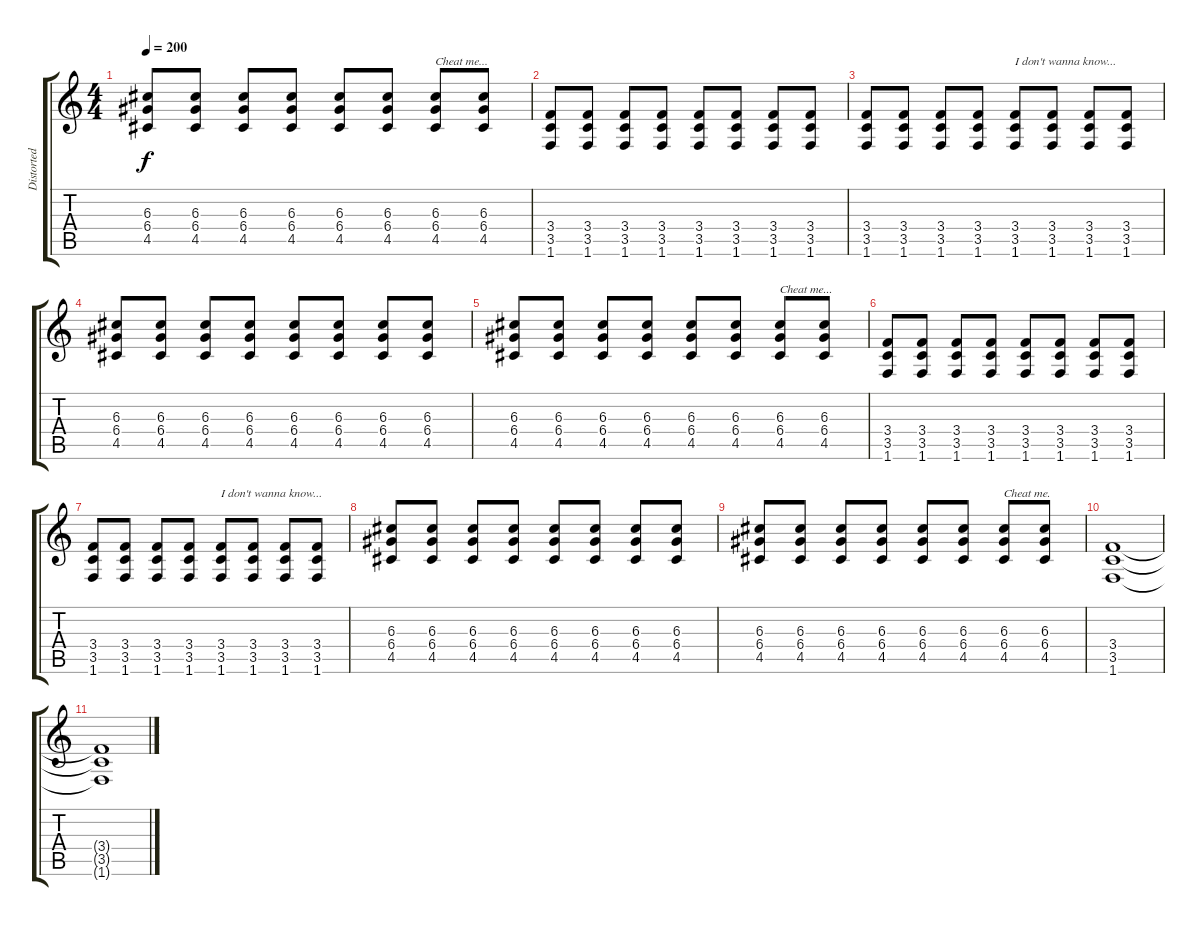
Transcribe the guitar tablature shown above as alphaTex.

\track ("Distorted Guitar" "Distorted ") {instrument overdrivenguitar}
\staff {score tabs}
\tuning (E4 B3 G3 D3 A2 E2) {hide}
\ts (4 4)
\tempo 200
\clef g2
\ks c
(6.3 6.4 4.5).8{dy f} (6.3 6.4 4.5).8 (6.3 6.4 4.5).8 (6.3 6.4 4.5).8 (6.3 6.4 4.5).8 (6.3 6.4 4.5).8 (6.3 6.4 4.5).8{txt "Cheat me..."} (6.3 6.4 4.5).8 |
(3.4 3.5 1.6).8 (3.4 3.5 1.6).8 (3.4 3.5 1.6).8 (3.4 3.5 1.6).8 (3.4 3.5 1.6).8 (3.4 3.5 1.6).8 (3.4 3.5 1.6).8 (3.4 3.5 1.6).8 |
(3.4 3.5 1.6).8 (3.4 3.5 1.6).8 (3.4 3.5 1.6).8 (3.4 3.5 1.6).8 (3.4 3.5 1.6).8{txt "I don't wanna know..."} (3.4 3.5 1.6).8 (3.4 3.5 1.6).8 (3.4 3.5 1.6).8 |
(6.3 6.4 4.5).8 (6.3 6.4 4.5).8 (6.3 6.4 4.5).8 (6.3 6.4 4.5).8 (6.3 6.4 4.5).8 (6.3 6.4 4.5).8 (6.3 6.4 4.5).8 (6.3 6.4 4.5).8 |
(6.3 6.4 4.5).8 (6.3 6.4 4.5).8 (6.3 6.4 4.5).8 (6.3 6.4 4.5).8 (6.3 6.4 4.5).8 (6.3 6.4 4.5).8 (6.3 6.4 4.5).8{txt "Cheat me..."} (6.3 6.4 4.5).8 |
(3.4 3.5 1.6).8 (3.4 3.5 1.6).8 (3.4 3.5 1.6).8 (3.4 3.5 1.6).8 (3.4 3.5 1.6).8 (3.4 3.5 1.6).8 (3.4 3.5 1.6).8 (3.4 3.5 1.6).8 |
(3.4 3.5 1.6).8 (3.4 3.5 1.6).8 (3.4 3.5 1.6).8 (3.4 3.5 1.6).8 (3.4 3.5 1.6).8{txt "I don't wanna know..."} (3.4 3.5 1.6).8 (3.4 3.5 1.6).8 (3.4 3.5 1.6).8 |
(6.3 6.4 4.5).8 (6.3 6.4 4.5).8 (6.3 6.4 4.5).8 (6.3 6.4 4.5).8 (6.3 6.4 4.5).8 (6.3 6.4 4.5).8 (6.3 6.4 4.5).8 (6.3 6.4 4.5).8 |
(6.3 6.4 4.5).8 (6.3 6.4 4.5).8 (6.3 6.4 4.5).8 (6.3 6.4 4.5).8 (6.3 6.4 4.5).8 (6.3 6.4 4.5).8 (6.3 6.4 4.5).8{txt "Cheat me."} (6.3 6.4 4.5).8 |
(3.4 3.5 1.6).1 |
(3.4{t} 3.5{t} 1.6{t}).1
